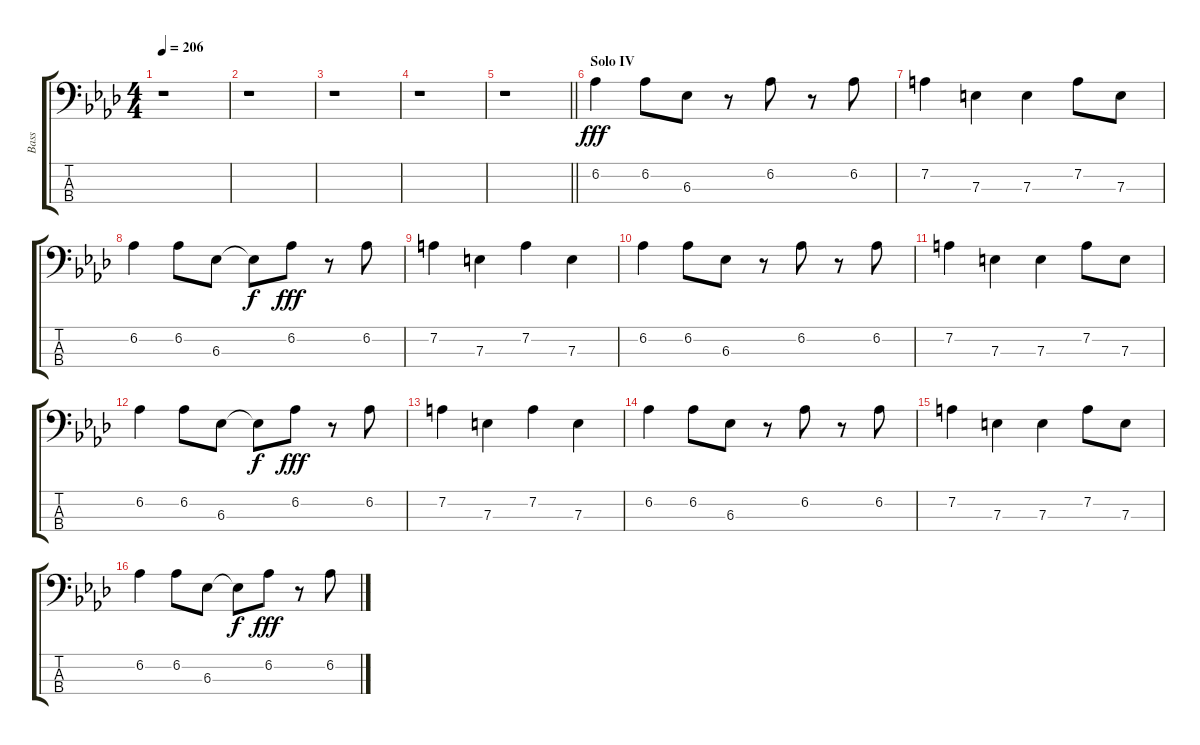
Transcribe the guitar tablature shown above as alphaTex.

\track ("Bass" "Bass") {instrument synthbass2}
\staff {score tabs}
\tuning (G2 D2 A1 E1) {hide}
\ts (4 4)
\tempo 206
\clef f4
\ks ab
r.1{dy fff} |
r.1 |
r.1 |
r.1 |
\barLineRight lightlight
r.1 |
\section ("" "Solo IV")
6.2.4 6.2.8 6.3.8 r.8 6.2.8 r.8 6.2.8 |
7.2.4 7.3.4 7.3.4 7.2.8 7.3.8 |
6.2.4 6.2.8 6.3.8 6.3{t}.8{dy f} 6.2.8{dy fff} r.8 6.2.8 |
7.2.4 7.3.4 7.2.4 7.3.4 |
6.2.4 6.2.8 6.3.8 r.8 6.2.8 r.8 6.2.8 |
7.2.4 7.3.4 7.3.4 7.2.8 7.3.8 |
6.2.4 6.2.8 6.3.8 6.3{t}.8{dy f} 6.2.8{dy fff} r.8 6.2.8 |
7.2.4 7.3.4 7.2.4 7.3.4 |
6.2.4 6.2.8 6.3.8 r.8 6.2.8 r.8 6.2.8 |
7.2.4 7.3.4 7.3.4 7.2.8 7.3.8 |
6.2.4 6.2.8 6.3.8 6.3{t}.8{dy f} 6.2.8{dy fff} r.8 6.2.8
